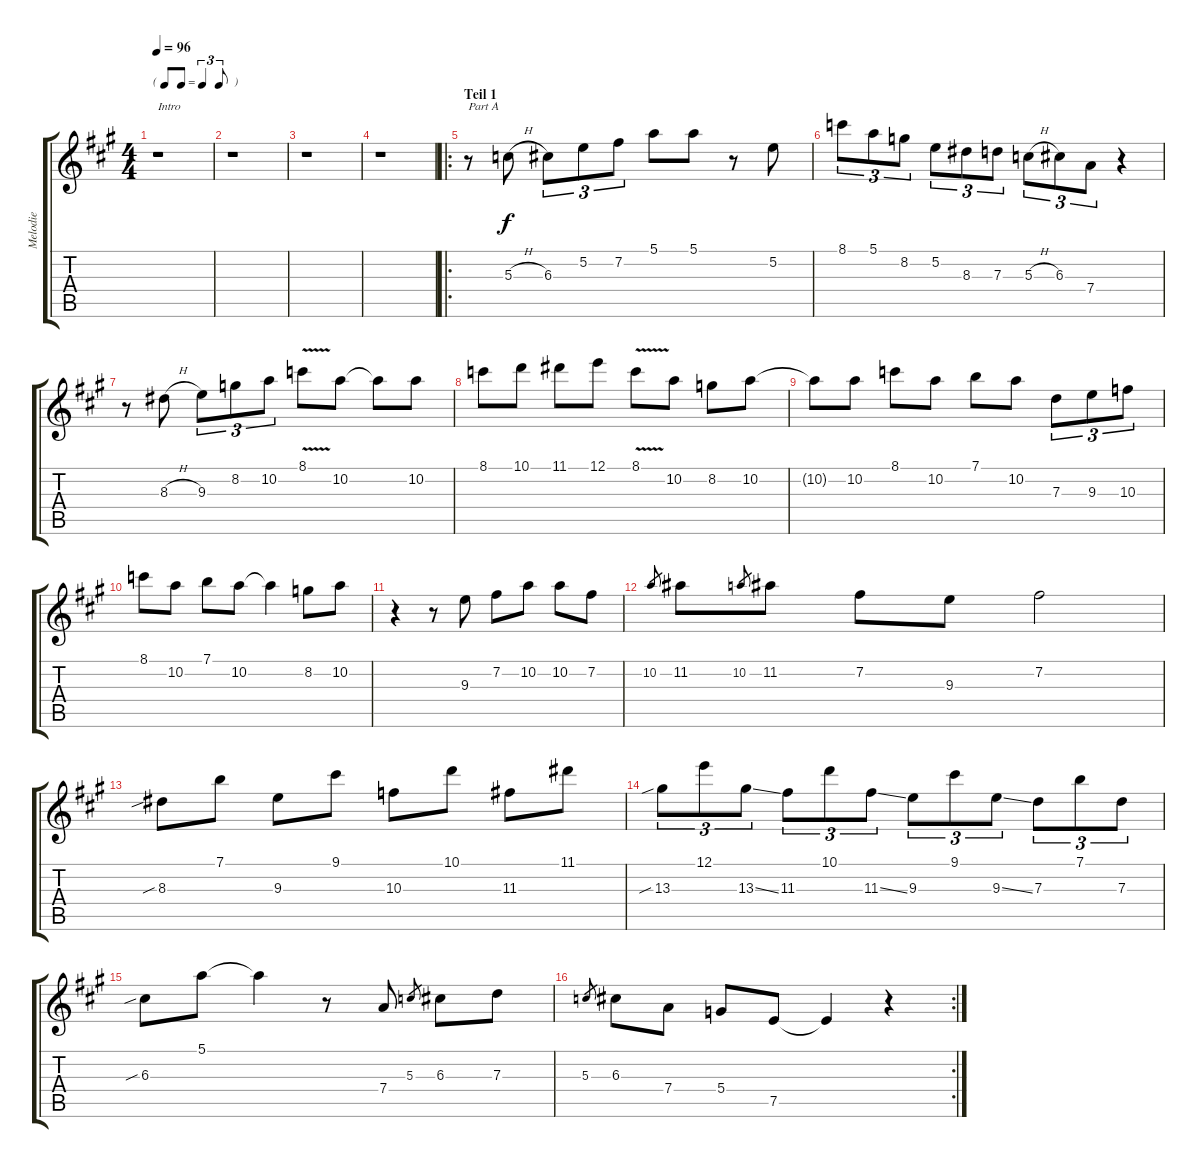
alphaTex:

\track ("Melodie" "Melodie") {instrument acousticguitarnylon}
\staff {score tabs}
\tuning (E4 B3 G3 D3 A2 E2) {hide}
\ts (4 4)
\tf triplet8th
\tempo 96
\clef g2
\ks a
r.1{txt "Intro" dy f instrument acousticguitarnylon} |
r.1 |
r.1 |
r.1 |
\ro
\section ("" "Teil 1")
r.8{txt "Part A"} 5.3{h}.8 6.3.8{tu (3 2)} 5.2.8{tu (3 2)} 7.2.8{tu (3 2)} 5.1.8 5.1.8 r.8 5.2.8 |
8.1.8{tu (3 2)} 5.1.8{tu (3 2)} 8.2.8{tu (3 2)} 5.2.8{tu (3 2)} 8.3.8{tu (3 2)} 7.3.8{tu (3 2)} 5.3{h}.8{tu (3 2)} 6.3.8{tu (3 2)} 7.4.8{tu (3 2)} r.4 |
r.8 8.3{h}.8 9.3.8{tu (3 2)} 8.2.8{tu (3 2)} 10.2.8{tu (3 2)} 8.1{v}.8 10.2.8 10.2{t}.8 10.2.8 |
8.1.8 10.1.8 11.1.8 12.1.8 8.1{v}.8 10.2.8 8.2.8 10.2.8 |
10.2{t}.8 10.2.8 8.1.8 10.2.8 7.1.8 10.2.8 7.3.8{tu (3 2)} 9.3.8{tu (3 2)} 10.3.8{tu (3 2)} |
8.1.8 10.2.8 7.1.8 10.2.8 10.2{t}.4 8.2.8 10.2.8 |
r.4 r.8 9.3.8 7.2.8 10.2.8 10.2.8 7.2.8 |
10.2.8{gr} 11.2.8 10.2.8{gr} 11.2.8 7.2.8 9.3.8 7.2.2 |
8.3{sib}.8 7.1.8 9.3.8 9.1.8 10.3.8 10.1.8 11.3.8 11.1.8 |
13.3{sib}.8{tu (3 2)} 12.1.8{tu (3 2)} 13.3{ss}.8{tu (3 2)} 11.3.8{tu (3 2)} 10.1.8{tu (3 2)} 11.3{ss}.8{tu (3 2)} 9.3.8{tu (3 2)} 9.1.8{tu (3 2)} 9.3{ss}.8{tu (3 2)} 7.3.8{tu (3 2)} 7.1.8{tu (3 2)} 7.3.8{tu (3 2)} |
6.3{sib}.8 5.1.8 5.1{t}.4 r.8 7.4.8 5.3.8{gr} 6.3.8 7.3.8 |
\rc 2
5.3.8{gr} 6.3.8 7.4.8 5.4.8 7.5.8 7.5{t}.4 r.4
